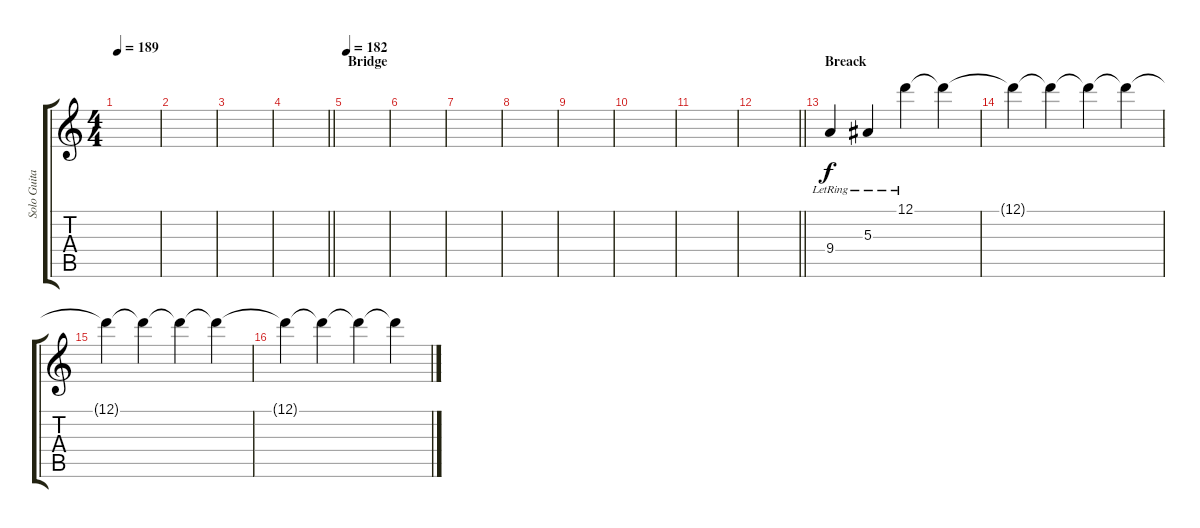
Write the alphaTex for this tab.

\track ("Solo Guitar" "Solo Guita") {instrument distortionguitar}
\staff {score tabs}
\tuning (D4 A3 F3 C3 G2 D2) {hide}
\ts (4 4)
\tempo 189
\clef g2
\ks c
|
|
|
\barLineRight lightlight
|
\section ("" "Bridge")
\tempo 182
|
|
|
|
|
|
|
\barLineRight lightlight
|
\section ("" "Breack")
9.4{lr}.4{instrument electricguitarclean} 5.3{lr}.4 12.1{lr}.4 12.1{t}.4 |
12.1{t}.4 12.1{t}.4 12.1{t}.4 12.1{t}.4 |
12.1{t}.4 12.1{t}.4 12.1{t}.4 12.1{t}.4 |
12.1{t}.4 12.1{t}.4 12.1{t}.4 12.1{t}.4
